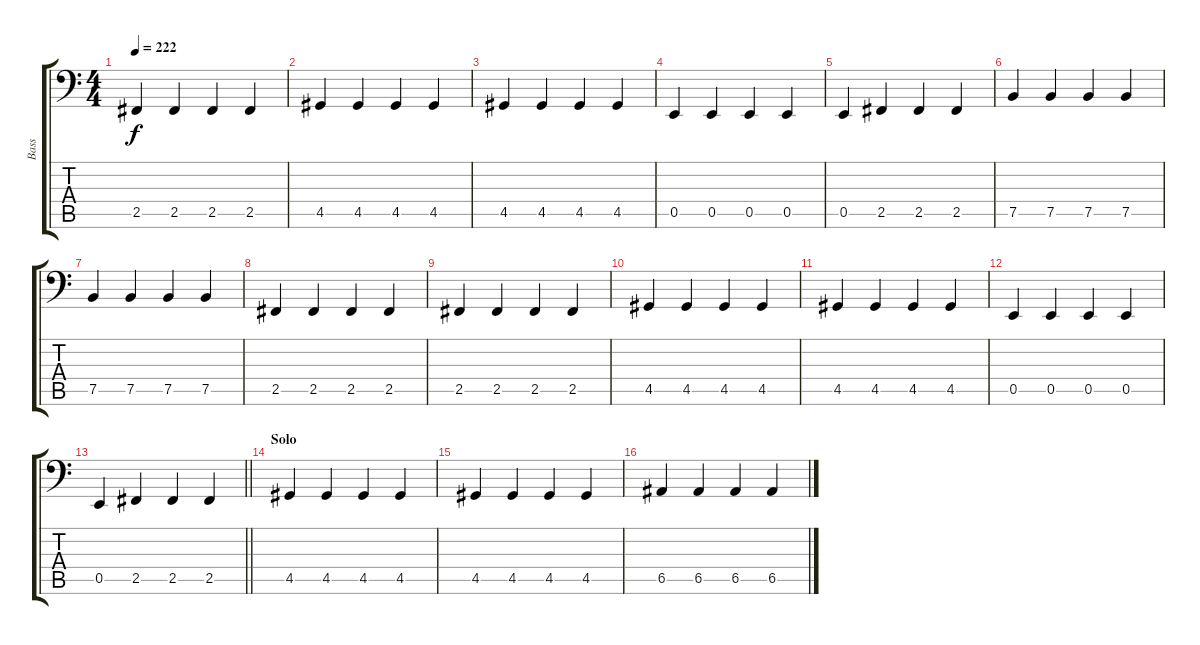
\track ("Bass" "Bass") {instrument electricbassfinger}
\staff {score tabs}
\tuning (C3 G2 D2 A1 E1 B0) {hide}
\ts (4 4)
\tempo 222
\clef f4
\ks c
2.5.4{dy f} 2.5.4 2.5.4 2.5.4 |
4.5.4 4.5.4 4.5.4 4.5.4 |
4.5.4 4.5.4 4.5.4 4.5.4 |
0.5.4 0.5.4 0.5.4 0.5.4 |
0.5.4 2.5.4 2.5.4 2.5.4 |
7.5.4 7.5.4 7.5.4 7.5.4 |
7.5.4 7.5.4 7.5.4 7.5.4 |
2.5.4 2.5.4 2.5.4 2.5.4 |
2.5.4 2.5.4 2.5.4 2.5.4 |
4.5.4 4.5.4 4.5.4 4.5.4 |
4.5.4 4.5.4 4.5.4 4.5.4 |
0.5.4 0.5.4 0.5.4 0.5.4 |
\barLineRight lightlight
0.5.4 2.5.4 2.5.4 2.5.4 |
\section ("" "Solo")
4.5.4 4.5.4 4.5.4 4.5.4 |
4.5.4 4.5.4 4.5.4 4.5.4 |
6.5.4 6.5.4 6.5.4 6.5.4
